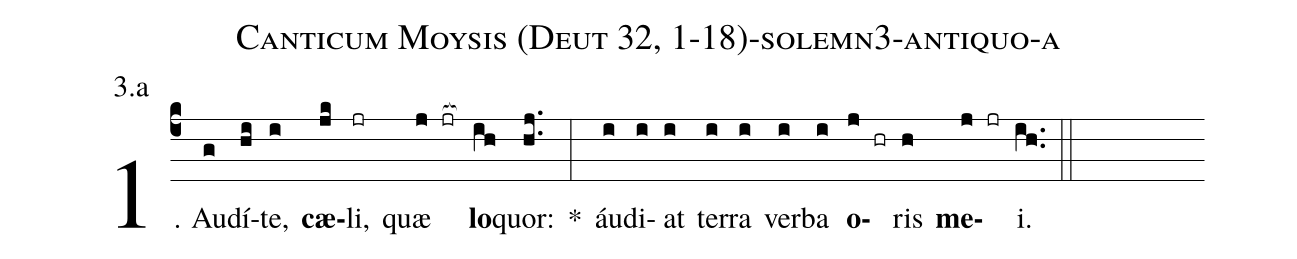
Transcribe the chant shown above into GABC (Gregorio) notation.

name: Canticum Moysis (Deut 32, 1-18)-solemn3-antiquo-a;
annotation: 3.a;
%%
(c4)1. Au(g)dí(hi)te,(i) <b>cæ</b>(jk)li,(jr) quæ(j jr[ocb:1{]) <b>lo</b>(ih[ocb:0}])quor:(hj..) *(:) áu(i)di(i)at(i) ter(i)ra(i) ver(i)ba(i) <b>o</b>(j hr)ris(h) <b>me</b>(j jr)i.(ih..) (::)
